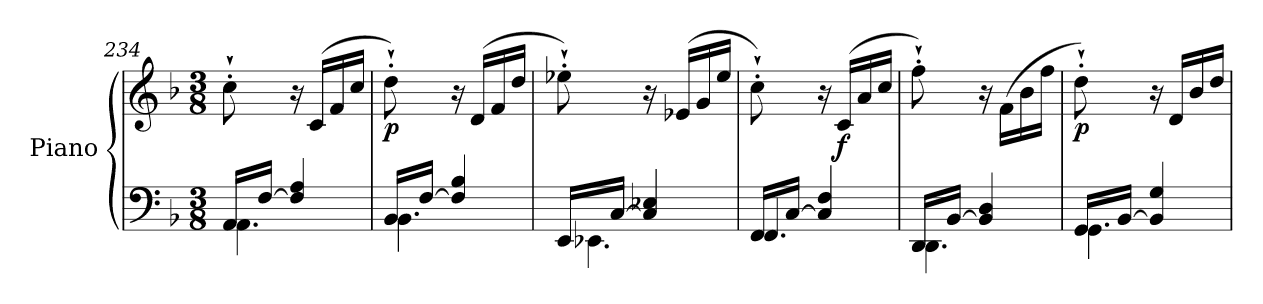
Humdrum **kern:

**kern	**kern	**dynam
*part1	*part1	*part1
*staff2	*staff1	*staff1/2
*I"Piano	*	*
*I'Pno	*	*
*clefF4	*clefG2	*
*k[b-]	*k[b-]	*
*M3/8	*M3/8	*
=234	=234	=234
*^	*	*
16AA/LL	4.AA\	8cc`'\	.
[16F/JJ	.	.	.
4F/] 4A/	.	16r	.
.	.	(>16c/LL	.
.	.	16f/	.
.	.	16cc/JJ	.
=235	=235	=235	=235
!	!	!	!LO:DY:b
16BB-/LL	4.BB-\	8dd`'\)	p
[16F/JJ	.	.	.
4F/] 4B-/	.	16r	.
.	.	(>16d/LL	.
.	.	16f/	.
.	.	16dd/JJ	.
=236	=236	=236	=236
!	!	!	!LO:DY:b
16EE/LL	4.EE-X\	8ee-X`'\)	other-dynamics
[16C/JJ	.	.	.
4C/] 4E-X/	.	16r	.
.	.	(>16e-X/LL	.
.	.	16g/	.
.	.	16ee-/JJ	.
!!LO:LB:g=z
=237	=237	=237	=237
16FF/LL	4.FF/	8cc`'\)	.
[16C/JJ	.	.	.
4C/] 4F/	.	16r	.
!	!	!	!LO:DY:b
.	.	(>16c/LL	f
.	.	16a/	.
.	.	16cc/JJ	.
=238	=238	=238	=238
16DD/LL	4.DD\	8ff`'\)	.
[16BB-/JJ	.	.	.
4BB-/] 4D/	.	16r	.
.	.	(16f\LL	.
.	.	16b-\	.
.	.	16ff\JJ	.
=239	=239	=239	=239
!	!	!	!LO:DY:b
16GG/LL	4.GG\	8dd`'\)	p
[16BB-/JJ	.	.	.
4BB-/] 4G/	.	16r	.
!	!	!	!LO:DY:b
.	.	16d/LL	other-dynamics
.	.	16b-/	.
.	.	16dd/JJ	.
*v	*v	*	*
=	=	=
*-	*-	*-
